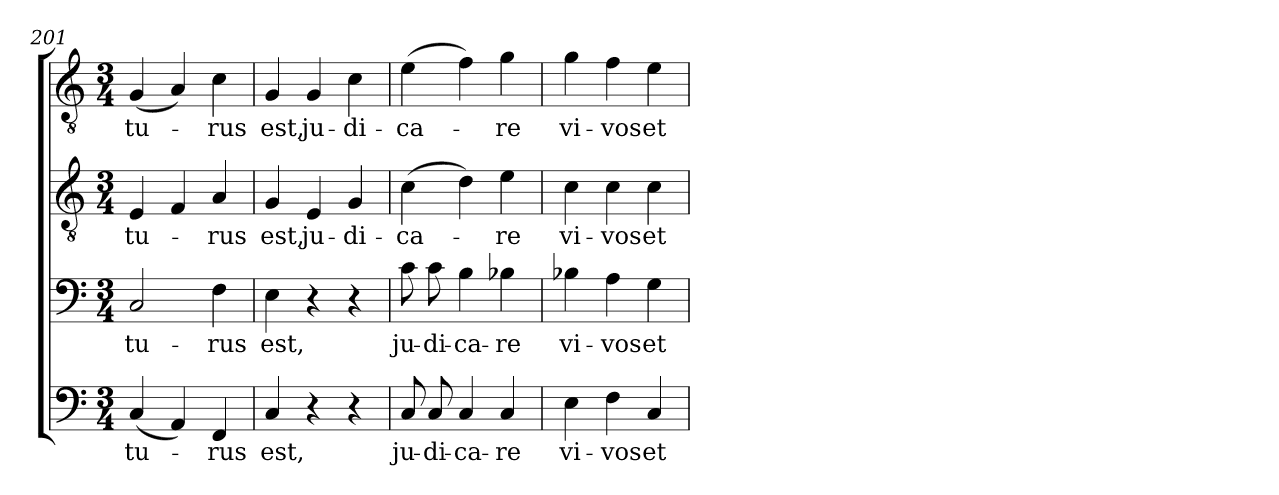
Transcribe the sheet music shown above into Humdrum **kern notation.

**kern	**text	**kern	**text	**kern	**text	**kern	**text
*part4	*part4	*part3	*part3	*part2	*part2	*part1	*part1
*staff4	*staff4	*staff3	*staff3	*staff2	*staff2	*staff1	*staff1
*clefF4	*	*clefF4	*	*clefGv2	*	*clefGv2	*
*k[]	*	*k[]	*	*k[]	*	*k[]	*
*C:	*	*C:	*	*C:	*	*C:	*
*M3/4	*	*M3/4	*	*M3/4	*	*M3/4	*
=201	=201	=201	=201	=201	=201	=201	=201
!	!LO:LY:b	!	!LO:LY:b	!	!LO:LY:b	!	!LO:LY:b
(<4C/	-tu-	2C/	-tu-	(<4E/	-tu-	(<4G/	-tu-
4AA/)	.	.	.	4F/	.	4A/)	.
!	!LO:LY:b	!	!LO:LY:b	!	!LO:LY:b	!	!LO:LY:b
4FF/	-rus	4F\	-rus	4A/	-rus	4c\	-rus
=202	=202	=202	=202	=202	=202	=202	=202
!	!LO:LY:b	!	!LO:LY:b	!	!LO:LY:b	!	!LO:LY:b
4C/	est,	4E\	est,	4G/	est,	4G/	est,
!	!	!	!	!	!LO:LY:b	!	!LO:LY:b
4r	.	4r	.	4E/	ju-	4G/	ju-
!	!	!	!	!	!LO:LY:b	!	!LO:LY:b
4r	.	4r	.	4G/	-di-	4c\	-di-
=203	=203	=203	=203	=203	=203	=203	=203
!	!LO:LY:b	!	!LO:LY:b	!	!LO:LY:b	!	!LO:LY:b
8C/	ju-	8c\	ju-	(>4c\	-ca-	(>4e\	-ca-
!	!LO:LY:b	!	!LO:LY:b	!	!	!	!
8C/	-di-	8c\	-di-	.	.	.	.
!	!LO:LY:b	!	!LO:LY:b	!	!	!	!
4C/	-ca-	4B\	-ca-	4d\)	.	4f\)	.
!	!LO:LY:b	!	!LO:LY:b	!	!LO:LY:b	!	!LO:LY:b
4C/	-re	4B-X\	-re	4e\	-re	4g\	-re
=204	=204	=204	=204	=204	=204	=204	=204
!	!LO:LY:b	!	!LO:LY:b	!	!LO:LY:b	!	!LO:LY:b
4E\	vi-	4B-X\	vi-	4c\	vi-	4g\	vi-
!	!LO:LY:b	!	!LO:LY:b	!	!LO:LY:b	!	!LO:LY:b
4F\	-vos	4A\	-vos	4c\	-vos	4f\	-vos
!	!LO:LY:b	!	!LO:LY:b	!	!LO:LY:b	!	!LO:LY:b
4C/	et	4G\	et	4c\	et	4e\	et
=	=	=	=	=	=	=	=
*-	*-	*-	*-	*-	*-	*-	*-
